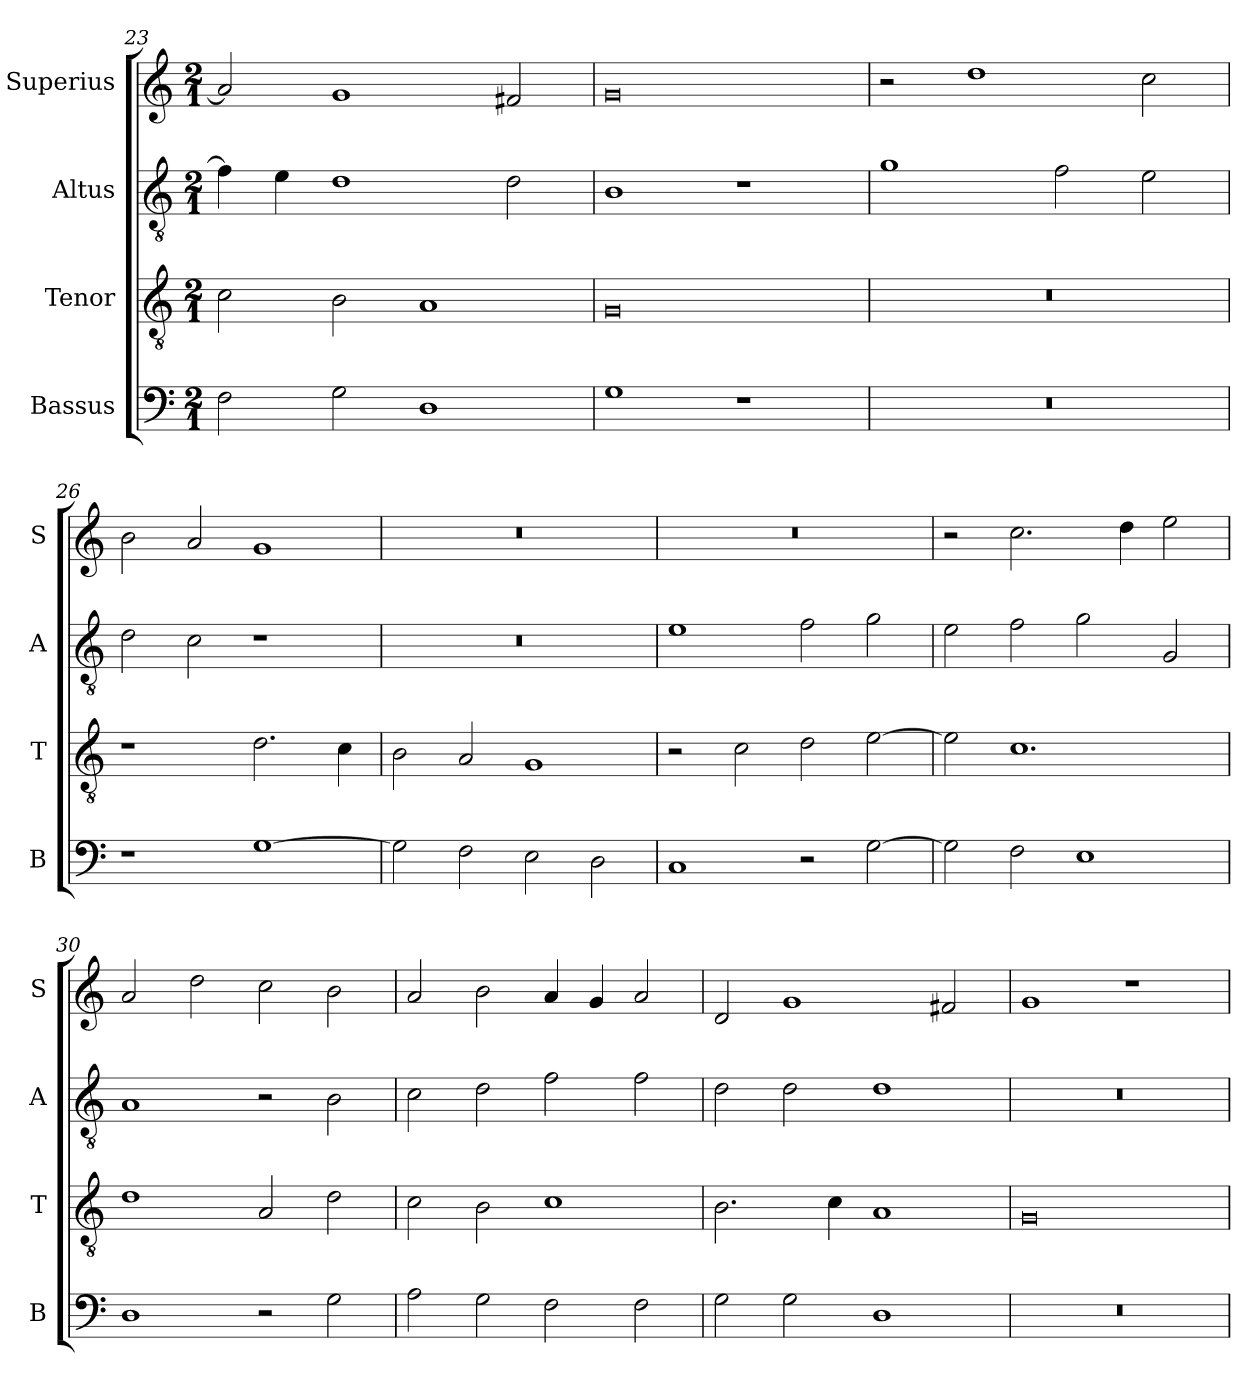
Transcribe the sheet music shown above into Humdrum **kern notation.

**kern	**kern	**kern	**kern
*part4	*part3	*part2	*part1
*staff4	*staff3	*staff2	*staff1
*I"Bassus	*I"Tenor	*I"Altus	*I"Superius
*I'B	*I'T	*I'A	*I'S
*clefF4	*clefGv2	*clefGv2	*clefG2
*k[]	*k[]	*k[]	*k[]
*M2/1	*M2/1	*M2/1	*M2/1
=23	=23	=23	=23
2F\	2c\	4f\]	2a/]
.	.	4e\	.
2G\	2B\	1d	1g
1D	1A	.	.
.	.	2d\	2f#X/
=24	=24	=24	=24
1G	0G	1B	0g
1r	.	1r	.
=25	=25	=25	=25
0r	0r	1g	2r
.	.	.	1dd
.	.	2f\	.
.	.	2e\	2cc\
=26	=26	=26	=26
1r	1r	2d\	2b\
.	.	2c\	2a/
[1G	2.d\	1r	1g
.	4c\	.	.
=27	=27	=27	=27
2G\]	2B\	0r	0r
2F\	2A/	.	.
2E\	1G	.	.
2D\	.	.	.
=28	=28	=28	=28
1C	2r	1e	0r
.	2c\	.	.
2r	2d\	2f\	.
[2G\	[2e\	2g\	.
=29	=29	=29	=29
2G\]	2e\]	2e\	2r
2F\	1.c	2f\	2.cc\
1E	.	2g\	.
.	.	.	4dd\
.	.	2G/	2ee\
=30	=30	=30	=30
1D	1d	1A	2a/
.	.	.	2dd\
2r	2A/	2r	2cc\
2G\	2d\	2B\	2b\
=31	=31	=31	=31
2A\	2c\	2c\	2a/
2G\	2B\	2d\	2b\
2F\	1c	2f\	4a/
.	.	.	4g/
2F\	.	2f\	2a/
=32	=32	=32	=32
2G\	2.B\	2d\	2d/
2G\	.	2d\	1g
.	4c\	.	.
1D	1A	1d	.
.	.	.	2f#X/
=33	=33	=33	=33
0r	0G	0r	1g
.	.	.	1r
=	=	=	=
*-	*-	*-	*-
